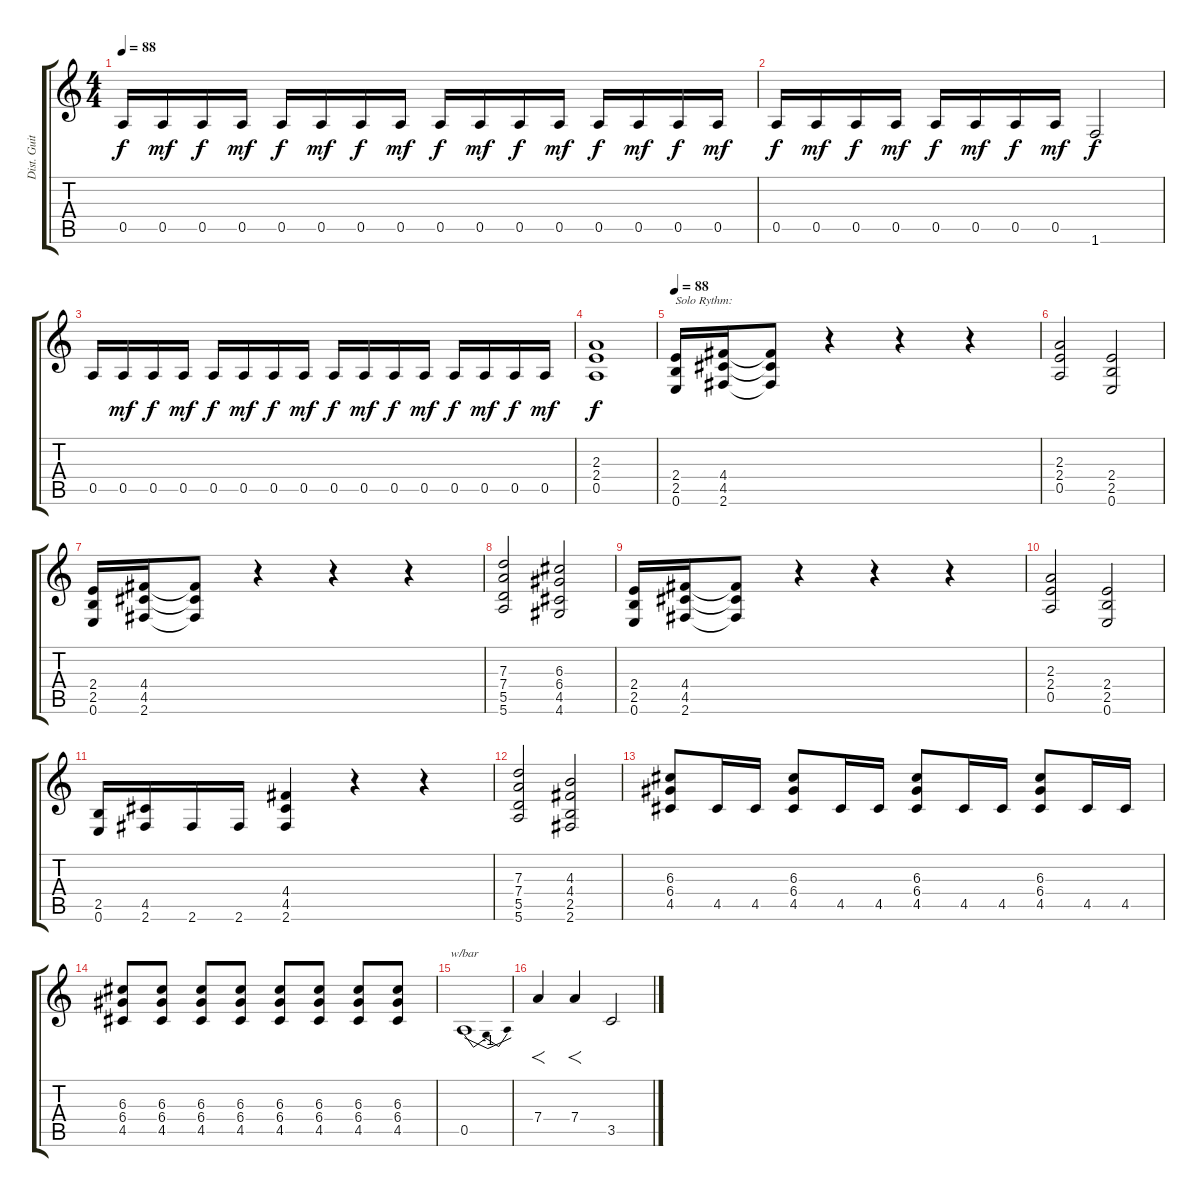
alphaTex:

\track ("Dist. Guitar 2" "Dist. Guit") {instrument overdrivenguitar}
\staff {score tabs}
\tuning (E4 B3 G3 D3 A2 E2) {hide}
\ts (4 4)
\tempo 88
\clef g2
\ks c
0.5.16{dy f} 0.5.16{dy mf} 0.5.16{dy f} 0.5.16{dy mf} 0.5.16{dy f} 0.5.16{dy mf} 0.5.16{dy f} 0.5.16{dy mf} 0.5.16{dy f} 0.5.16{dy mf} 0.5.16{dy f} 0.5.16{dy mf} 0.5.16{dy f} 0.5.16{dy mf} 0.5.16{dy f} 0.5.16{dy mf} |
0.5.16{dy f} 0.5.16{dy mf} 0.5.16{dy f} 0.5.16{dy mf} 0.5.16{dy f} 0.5.16{dy mf} 0.5.16{dy f} 0.5.16{dy mf} 1.6.2{dy f} |
0.5.16 0.5.16{dy mf} 0.5.16{dy f} 0.5.16{dy mf} 0.5.16{dy f} 0.5.16{dy mf} 0.5.16{dy f} 0.5.16{dy mf} 0.5.16{dy f} 0.5.16{dy mf} 0.5.16{dy f} 0.5.16{dy mf} 0.5.16{dy f} 0.5.16{dy mf} 0.5.16{dy f} 0.5.16{dy mf} |
(2.3 2.4 0.5).1{dy f} |
\tempo 88
(2.4 2.5 0.6).16{txt "Solo Rythm:"} (4.4 4.5 2.6).16 (4.4{t} 4.5{t} 2.6{t}).8 r.4 r.4 r.4 |
(2.3 2.4 0.5).2 (2.4 2.5 0.6).2 |
(2.4 2.5 0.6).16 (4.4 4.5 2.6).16 (4.4{t} 4.5{t} 2.6{t}).8 r.4 r.4 r.4 |
(7.3 7.4 5.5 5.6).2 (6.3 6.4 4.5 4.6).2 |
(2.4 2.5 0.6).16 (4.4 4.5 2.6).16 (4.4{t} 4.5{t} 2.6{t}).8 r.4 r.4 r.4 |
(2.3 2.4 0.5).2 (2.4 2.5 0.6).2 |
(2.5 0.6).16 (4.5 2.6).16 2.6.16 2.6.16 (4.4 4.5 2.6).4 r.4 r.4 |
(7.3 7.4 5.5 5.6).2 (4.3 4.4 2.5 2.6).2 |
(6.3 6.4 4.5).8 4.5.16 4.5.16 (6.3 6.4 4.5).8 4.5.16 4.5.16 (6.3 6.4 4.5).8 4.5.16 4.5.16 (6.3 6.4 4.5).8 4.5.16 4.5.16 |
(6.3 6.4 4.5).8 (6.3 6.4 4.5).8 (6.3 6.4 4.5).8 (6.3 6.4 4.5).8 (6.3 6.4 4.5).8 (6.3 6.4 4.5).8 (6.3 6.4 4.5).8 (6.3 6.4 4.5).8 |
0.5.1{tbe (dip default 0 0 30 -4 60 0)} |
7.4.4{f} 7.4.4{f} 3.5.2
